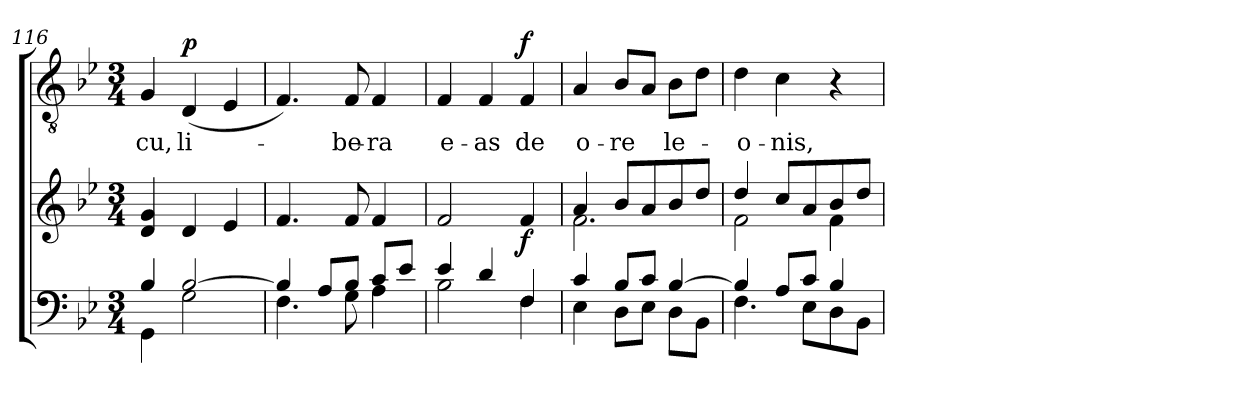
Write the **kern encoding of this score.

**kern	**kern	**dynam	**kern	**text	**dynam
*part2	*part2	*part2	*part1	*part1	*part1
*staff3	*staff2	*staff2/3	*staff1	*staff1	*staff1
*clefF4	*clefG2	*	*clefGv2	*	*
*k[b-e-]	*k[b-e-]	*	*k[b-e-]	*	*
*B-:	*B-:	*	*B-:	*	*
*M3/4	*M3/4	*	*M3/4	*	*
=116	=116	=116	=116	=116	=116
*^	*	*	*	*	*
!	!	!	!	!	!LO:LY:b	!
4B-/	4GG\	4d/ 4g/	.	4G/	-cu,	.
!	!	!	!	!	!LO:LY:b	!LO:DY:a
[>2B-/	2G\	4d/	.	(<4D/	li-	p
.	.	4e-/	.	4E-/	.	.
=117	=117	=117	=117	=117	=117	=117
4B-/]	4.F\	4.f/	.	4.F/)	.	.
8A/L	.	.	.	.	.	.
!	!	!	!	!	!LO:LY:b	!
8B-/J	8G\	8f/	.	8F/	-be-	.
!	!	!	!	!	!LO:LY:b	!
8c/L	4A\	4f/	.	4F/	-ra	.
8e-/J	.	.	.	.	.	.
=118	=118	=118	=118	=118	=118	=118
!	!	!	!	!	!LO:LY:b	!
4e-/	2B-\	2f/	.	4F/	e-	.
!	!	!	!	!	!LO:LY:b	!
4d/	.	.	.	4F/	-as	.
!	!	!	!LO:DY:b	!	!LO:LY:b	!LO:DY:a
4F/	4F\	4f/	f	4F/	de	f
=119	=119	=119	=119	=119	=119	=119
*	*	*^	*	*	*	*
!	!	!	!	!	!	!LO:LY:b	!
4c/	4E-\	4a/	2.f\	.	4A/	o-	.
!	!	!	!	!	!	!LO:LY:b	!
8B-/L	8D\L	8b-/L	.	.	8B-/L	-re	.
8c/J	8E-\J	8a/	.	.	8A/J	.	.
!	!	!	!	!	!	!LO:LY:b	!
[>4B-/	8D\L	8b-/	.	.	8B-\L	le-	.
.	8BB-\J	8dd/J	.	.	8d\J	.	.
=120	=120	=120	=120	=120	=120	=120	=120
!	!	!	!	!	!	!LO:LY:b	!
4B-/]	4.F\	4dd/	2f\	.	4d\	-o-	.
!	!	!	!	!	!	!LO:LY:b	!
8A/L	.	8cc/L	.	.	4c\	-nis,	.
8c/J	8E-\L	8a/	.	.	.	.	.
4B-/	8D\	8b-/	4f\	.	4r	.	.
.	8BB-\J	8dd/J	.	.	.	.	.
*v	*v	*	*	*	*	*	*
*	*v	*v	*	*	*	*
=	=	=	=	=	=
*-	*-	*-	*-	*-	*-
